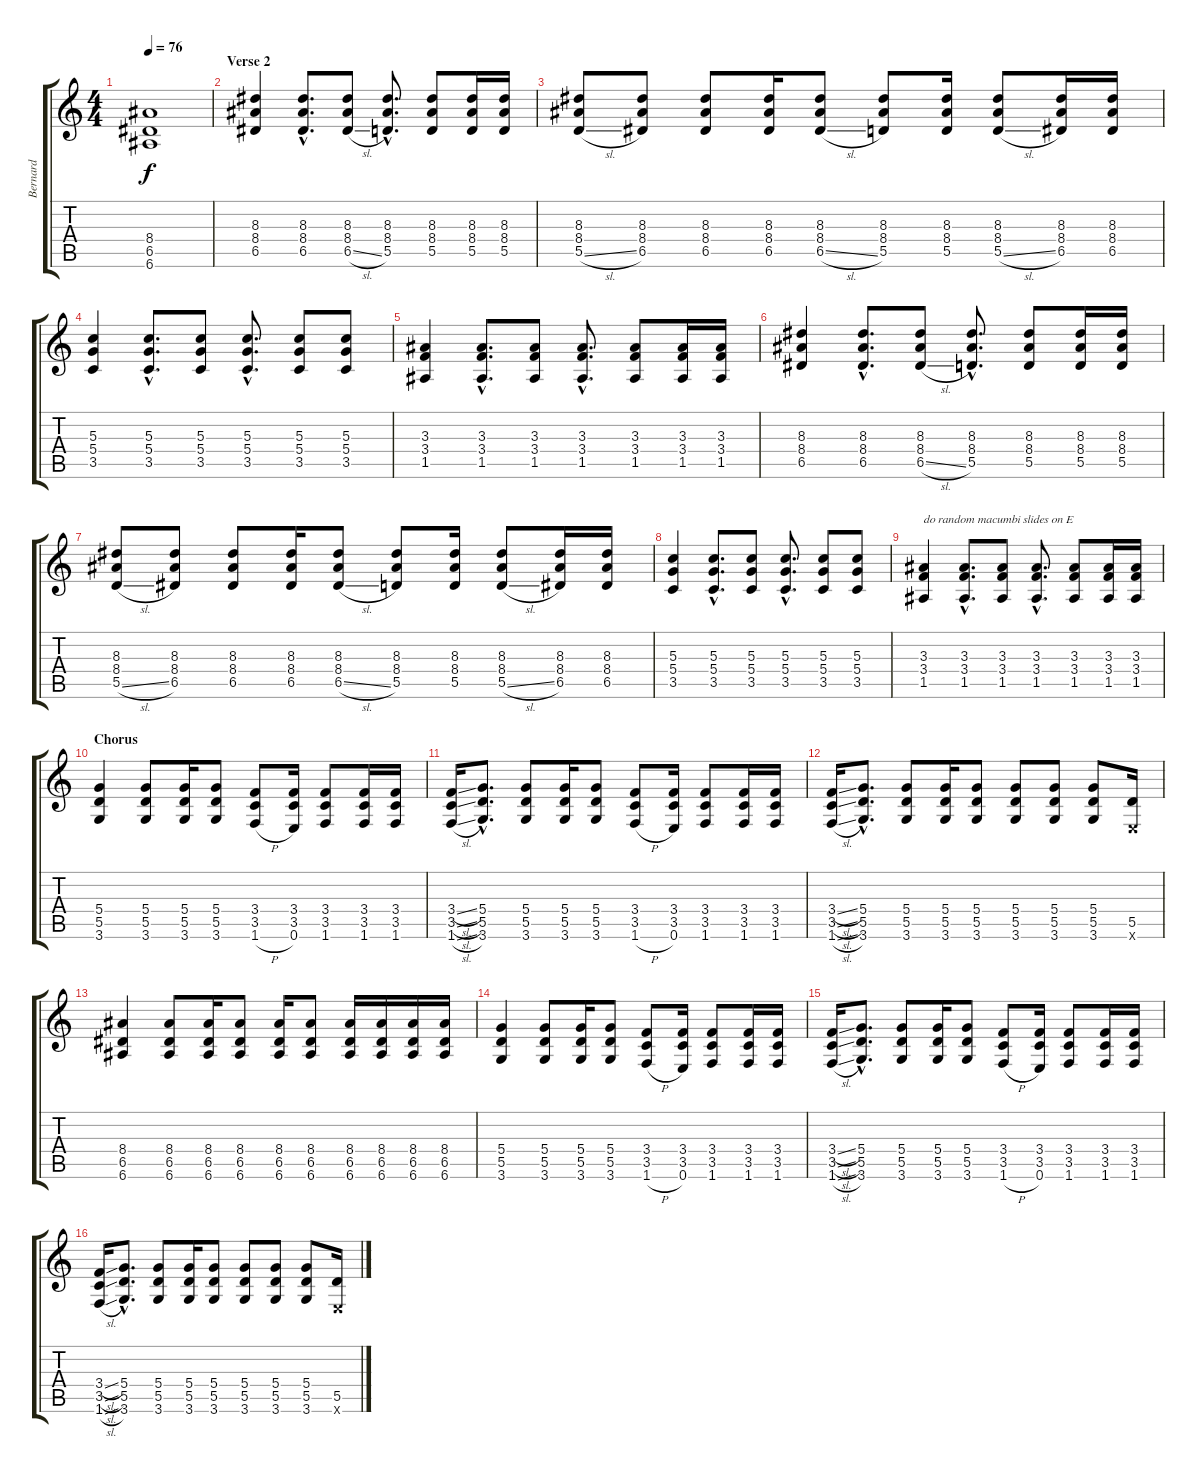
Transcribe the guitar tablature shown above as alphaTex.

\track ("Bernard" "Bernard") {instrument overdrivenguitar}
\staff {score tabs}
\tuning (E4 B3 G3 D3 A2 E2) {hide}
\ts (4 4)
\tempo 76
\clef g2
\ks c
(8.4{t} 6.5{t} 6.6{t}).1{dy f} |
\section ("" "Verse 2")
(8.3 8.4 6.5).4{volume 11} (8.3{hac} 8.4{hac} 6.5{hac}).8{d} (8.3 8.4 6.5{sl}).8 (8.3{hac} 8.4{hac} 5.5{hac}).8{d} (8.3 8.4 5.5).8 (8.3 8.4 5.5).16 (8.3 8.4 5.5).16 |
(8.3 8.4 5.5{sl}).8 (8.3 8.4 6.5).8 (8.3 8.4 6.5).8 (8.3 8.4 6.5).16 (8.3 8.4 6.5{sl}).8 (8.3 8.4 5.5).8 (8.3 8.4 5.5).16 (8.3 8.4 5.5{sl}).8 (8.3 8.4 6.5).16 (8.3 8.4 6.5).16 |
(5.3 5.4 3.5).4 (5.3{hac} 5.4{hac} 3.5{hac}).8{d} (5.3 5.4 3.5).8 (5.3{hac} 5.4{hac} 3.5{hac}).8{d} (5.3 5.4 3.5).8 (5.3 5.4 3.5).8 |
(3.3 3.4 1.5).4 (3.3{hac} 3.4{hac} 1.5{hac}).8{d} (3.3 3.4 1.5).8 (3.3{hac} 3.4{hac} 1.5{hac}).8{d} (3.3 3.4 1.5).8 (3.3 3.4 1.5).16 (3.3 3.4 1.5).16 |
(8.3 8.4 6.5).4 (8.3{hac} 8.4{hac} 6.5{hac}).8{d} (8.3 8.4 6.5{sl}).8 (8.3{hac} 8.4{hac} 5.5{hac}).8{d} (8.3 8.4 5.5).8 (8.3 8.4 5.5).16 (8.3 8.4 5.5).16 |
(8.3 8.4 5.5{sl}).8 (8.3 8.4 6.5).8 (8.3 8.4 6.5).8 (8.3 8.4 6.5).16 (8.3 8.4 6.5{sl}).8 (8.3 8.4 5.5).8 (8.3 8.4 5.5).16 (8.3 8.4 5.5{sl}).8 (8.3 8.4 6.5).16 (8.3 8.4 6.5).16 |
(5.3 5.4 3.5).4 (5.3{hac} 5.4{hac} 3.5{hac}).8{d} (5.3 5.4 3.5).8 (5.3{hac} 5.4{hac} 3.5{hac}).8{d} (5.3 5.4 3.5).8 (5.3 5.4 3.5).8 |
(3.3 3.4 1.5).4{txt "do random macumbi slides on E"} (3.3{hac} 3.4{hac} 1.5{hac}).8{d} (3.3 3.4 1.5).8 (3.3{hac} 3.4{hac} 1.5{hac}).8{d} (3.3 3.4 1.5).8 (3.3 3.4 1.5).16 (3.3 3.4 1.5).16 |
\section ("" "Chorus")
(5.4 5.5 3.6).4 (5.4 5.5 3.6).8 (5.4 5.5 3.6).16 (5.4 5.5 3.6).8 (3.4 3.5 1.6{h}).8 (3.4 3.5 0.6).16 (3.4 3.5 1.6).8 (3.4 3.5 1.6).16 (3.4 3.5 1.6).16 |
(3.4{sl} 3.5{sl} 1.6{sl}).16 (5.4{hac} 5.5{hac} 3.6{hac}).8{d} (5.4 5.5 3.6).8 (5.4 5.5 3.6).16 (5.4 5.5 3.6).8 (3.4 3.5 1.6{h}).8 (3.4 3.5 0.6).16 (3.4 3.5 1.6).8 (3.4 3.5 1.6).16 (3.4 3.5 1.6).16 |
(3.4{sl} 3.5{sl} 1.6{sl}).16 (5.4{hac} 5.5{hac} 3.6{hac}).8{d} (5.4 5.5 3.6).8 (5.4 5.5 3.6).16 (5.4 5.5 3.6).8 (5.4 5.5 3.6).8 (5.4 5.5 3.6).8 (5.4 5.5 3.6).8 (5.5 0.6{x}).16 |
(8.4 6.5 6.6).4 (8.4 6.5 6.6).8 (8.4 6.5 6.6).16 (8.4 6.5 6.6).8 (8.4 6.5 6.6).16 (8.4 6.5 6.6).8 (8.4 6.5 6.6).16 (8.4 6.5 6.6).16 (8.4 6.5 6.6).16 (8.4 6.5 6.6).16 |
(5.4 5.5 3.6).4 (5.4 5.5 3.6).8 (5.4 5.5 3.6).16 (5.4 5.5 3.6).8 (3.4 3.5 1.6{h}).8 (3.4 3.5 0.6).16 (3.4 3.5 1.6).8 (3.4 3.5 1.6).16 (3.4 3.5 1.6).16 |
(3.4{sl} 3.5{sl} 1.6{sl}).16 (5.4{hac} 5.5{hac} 3.6{hac}).8{d} (5.4 5.5 3.6).8 (5.4 5.5 3.6).16 (5.4 5.5 3.6).8 (3.4 3.5 1.6{h}).8 (3.4 3.5 0.6).16 (3.4 3.5 1.6).8 (3.4 3.5 1.6).16 (3.4 3.5 1.6).16 |
(3.4{sl} 3.5{sl} 1.6{sl}).16 (5.4{hac} 5.5{hac} 3.6{hac}).8{d} (5.4 5.5 3.6).8 (5.4 5.5 3.6).16 (5.4 5.5 3.6).8 (5.4 5.5 3.6).8 (5.4 5.5 3.6).8 (5.4 5.5 3.6).8 (5.5 0.6{x}).16
